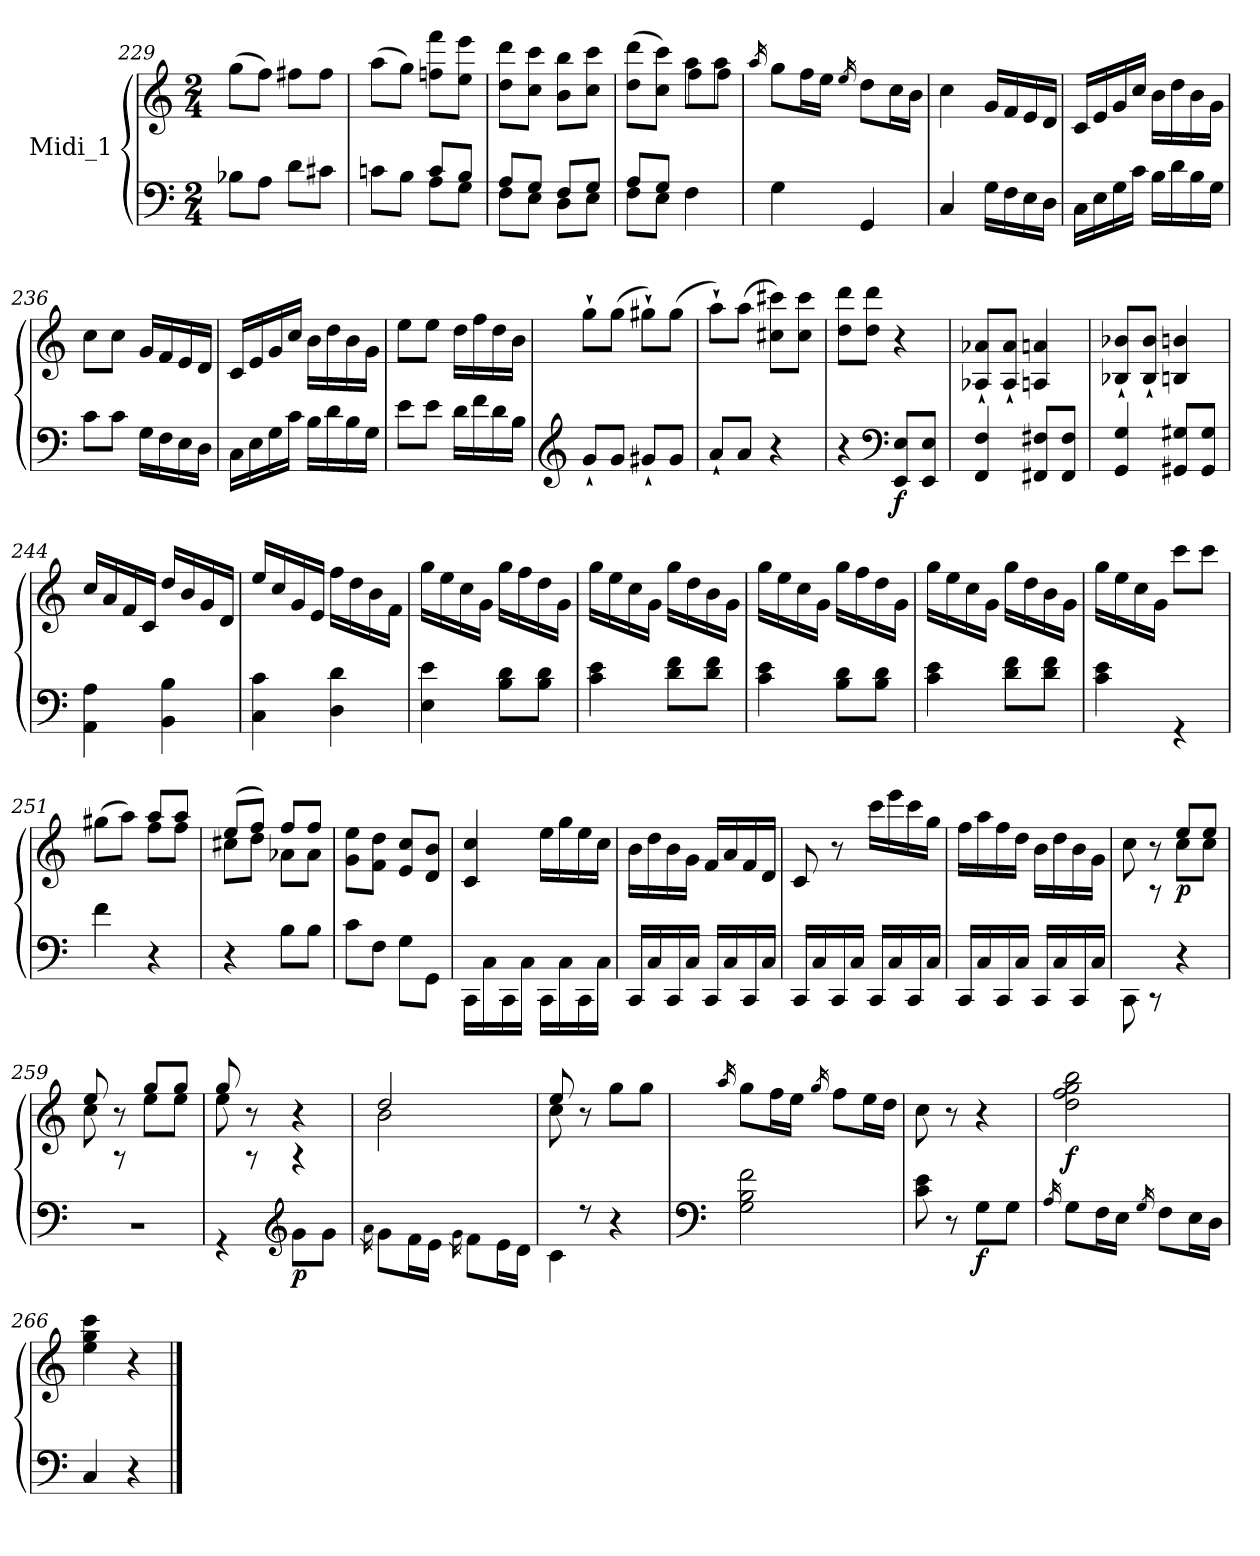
**kern	**kern	**dynam
*part1	*part1	*part1
*staff2	*staff1	*staff1/2
*I"Midi_1	*	*
*clefF4	*clefG2	*
*k[]	*k[]	*
*C:	*C:	*
*M2/4	*M2/4	*
=229	=229	=229
*^	*	*
8B-X\L	2ryy	(>8gg\L	.
8A\J	.	8ff\J)	.
8d\L	.	8ff#X\L	.
8c#X\J	.	8ff#\J	.
=230	=230	=230	=230
8cni\L	4ryy	(>8aa\L	.
8B\J	.	8gg\J)	.
8c/L	8A\L	8ffni\ 8fff\L	.
8B/J	8G\J	8ee\ 8eee\J	.
=231	=231	=231	=231
8A/L	8F\L	8dd\ 8ddd\L	.
8G/J	8E\J	8cc\ 8ccc\J	.
8F/L	8D\L	8b\ 8bb\L	.
8G/J	8E\J	8cc\ 8ccc\J	.
!!LO:LB:g=z
=232	=232	=232	=232
*	*^	*^	*
4ryy	8A/L	8F\L	(>8dd\ 8ddd\L	4ryy	.
.	8G/J	8E\J	8cc\ 8ccc\J)	.	.
4ryy	4F\	4ryy	8aa\L	8ff\L	.
.	.	.	8aa\J	8ff\J	.
*	*	*	*v	*v	*
=233	=233	=233	=233	=233
.	.	.	16qaa/	.
2ryy	4G\	2ryy	8gg\L	.
.	.	.	16ff\L	.
.	.	.	16ee\JJ	.
.	.	.	16qee/	.
.	4GG/	.	8dd\L	.
.	.	.	16cc\L	.
.	.	.	16b\JJ	.
=234	=234	=234	=234	=234
2ryy	4C/	2ryy	4cc\	.
.	16G\LL	.	16g/LL	.
.	16F\	.	16f/	.
.	16E\	.	16e/	.
.	16D\JJ	.	16d/JJ	.
=235	=235	=235	=235	=235
2ryy	16C\LL	2ryy	16c/LL	.
.	16E\	.	16e/	.
.	16G\	.	16g/	.
.	16c\JJ	.	16cc/JJ	.
.	16B\LL	.	16b\LL	.
.	16d\	.	16dd\	.
.	16B\	.	16b\	.
.	16G\JJ	.	16g\JJ	.
=236	=236	=236	=236	=236
2ryy	8c\L	2ryy	8cc\L	.
.	8c\J	.	8cc\J	.
.	16G\LL	.	16g/LL	.
.	16F\	.	16f/	.
.	16E\	.	16e/	.
.	16D\JJ	.	16d/JJ	.
=237	=237	=237	=237	=237
2ryy	16C\LL	2ryy	16c/LL	.
.	16E\	.	16e/	.
.	16G\	.	16g/	.
.	16c\JJ	.	16cc/JJ	.
.	16B\LL	.	16b\LL	.
.	16d\	.	16dd\	.
.	16B\	.	16b\	.
.	16G\JJ	.	16g\JJ	.
*v	*v	*v	*	*
!!LO:LB:g=z
=238	=238	=238
8e\L	8ee\L	.
8e\J	8ee\J	.
16d\LL	16dd\LL	.
16f\	16ff\	.
16d\	16dd\	.
16B\JJ	16b\JJ	.
=239	=239	=239
*clefG2	*	*
8g`/L	8gg`\L	.
8g/J	(>8gg\J	.
8g#X`/L	8gg#X`\L)	.
8g#/J	(>8gg#\J	.
=240	=240	=240
8a`/L	8aa`\L)	.
8a/J	(>8aa\J	.
4r	8cc#X\ 8ccc#X\L)	.
.	8cc#\ 8ccc#\J	.
=241	=241	=241
4r	8dd\ 8ddd\L	.
.	8dd\ 8ddd\J	.
*clefF4	*	*
!	!	!LO:DY:b=2
8EE/ 8E/L	4r	f
8EE/ 8E/J	.	.
=242	=242	=242
4FF/ 4F/	8A-X/` 8a-X/`L	.
.	8A-/` 8a-/`J	.
8FF#X/ 8F#X/L	4An/ 4an/	.
8FF#/ 8F#/J	.	.
=243	=243	=243
4GG/ 4G/	8B-X/` 8b-X/`L	.
.	8B-/` 8b-/`J	.
8GG#X/ 8G#X/L	4Bn/ 4bn/	.
8GG#/ 8G#/J	.	.
!!LO:PB:g=z
=244	=244	=244
4AA\ 4A\	16cc/LL	.
.	16a/	.
.	16f/	.
.	16c/JJ	.
4BB\ 4B\	16dd/LL	.
.	16b/	.
.	16g/	.
.	16d/JJ	.
!!LO:LB:g=z
=245	=245	=245
4C\ 4c\	16ee/LL	.
.	16cc/	.
.	16g/	.
.	16e/JJ	.
4D\ 4d\	16ff\LL	.
.	16dd\	.
.	16b\	.
.	16f\JJ	.
=246	=246	=246
4E\ 4e\	16gg\LL	.
.	16ee\	.
.	16cc\	.
.	16g\JJ	.
8B\ 8d\L	16gg\LL	.
.	16ff\	.
8B\ 8d\J	16dd\	.
.	16g\JJ	.
=247	=247	=247
4c\ 4e\	16gg\LL	.
.	16ee\	.
.	16cc\	.
.	16g\JJ	.
8d\ 8f\L	16gg\LL	.
.	16dd\	.
8d\ 8f\J	16b\	.
.	16g\JJ	.
=248	=248	=248
4c\ 4e\	16gg\LL	.
.	16ee\	.
.	16cc\	.
.	16g\JJ	.
8B\ 8d\L	16gg\LL	.
.	16ff\	.
8B\ 8d\J	16dd\	.
.	16g\JJ	.
=249	=249	=249
4c\ 4e\	16gg\LL	.
.	16ee\	.
.	16cc\	.
.	16g\JJ	.
8d\ 8f\L	16gg\LL	.
.	16dd\	.
8d\ 8f\J	16b\	.
.	16g\JJ	.
!!LO:LB:g=z
=250	=250	=250
*^	*	*
2ryy	4c\ 4e\	16gg\LL	.
.	.	16ee\	.
.	.	16cc\	.
.	.	16g\JJ	.
.	4r	8ccc\L	.
.	.	8ccc\J	.
=251	=251	=251	=251
*	*	*^	*
4ryy	4f\	(>8gg#X\L	4ryy	.
.	.	8aa\J)	.	.
4ryy	4r	8aa/L	8ff\L	.
.	.	8aa/J	8ff\J	.
*v	*v	*	*	*
=252	=252	=252	=252
4r	(>8ee/L	8cc#X\L	.
.	8ff/J)	8dd\J	.
8B\L	8ff/L	8a-X\L	.
8B\J	8ff/J	8a-\J	.
*	*v	*v	*
=253	=253	=253
*^	*	*
2ryy	8c\L	8g\ 8ee\L	.
.	8F\J	8f\ 8dd\J	.
.	8G\L	8e/ 8cc/L	.
.	8GG\J	8d/ 8b/J	.
=254	=254	=254	=254
2ryy	16CC\LL	4c/ 4cc/	.
.	16C\	.	.
.	16CC\	.	.
.	16C\JJ	.	.
.	16CC\LL	16ee\LL	.
.	16C\	16gg\	.
.	16CC\	16ee\	.
.	16C\JJ	16cc\JJ	.
*v	*v	*	*
!!LO:LB:g=z
=255	=255	=255
16CC/LL	16b\LL	.
16C/	16dd\	.
16CC/	16b\	.
16C/JJ	16g\JJ	.
16CC/LL	16f/LL	.
16C/	16a/	.
16CC/	16f/	.
16C/JJ	16d/JJ	.
=256	=256	=256
16CC/LL	8c/	.
16C/	.	.
16CC/	8r	.
16C/JJ	.	.
16CC/LL	16ccc\LL	.
16C/	16eee\	.
16CC/	16ccc\	.
16C/JJ	16gg\JJ	.
=257	=257	=257
16CC/LL	16ff\LL	.
16C/	16aa\	.
16CC/	16ff\	.
16C/JJ	16dd\JJ	.
16CC/LL	16b\LL	.
16C/	16dd\	.
16CC/	16b\	.
16C/JJ	16g\JJ	.
!!LO:PB:g=z
=258	=258	=258
*^	*^	*
8ryy	8CC\	8cc\	4ryy	.
8rb	8r	8r	.	.
!	!	!	!	!LO:DY:b
4ryy	4r	8ee/L	8cc\L	p
.	.	8ee/J	8cc\J	.
=259	=259	=259	=259	=259
8ryy	2r	8ee/	8cc\	.
8rb	.	8r	8ryy	.
4ryy	.	8gg/L	8ee\L	.
.	.	8gg/J	8ee\J	.
=260	=260	=260	=260	=260
8ryy	4r	8gg/	8ee\	.
8rb	.	8r	4.ryy	.
*clefG2	*	*	*	*
!	!	!	!	!LO:DY:b=2
4rggg	8g\L	4r	.	p
.	8g\J	.	.	.
*v	*v	*	*	*
=261	=261	=261	=261
16qa\	.	.	.
8g\L	2dd/	2b\	.
16f\L	.	.	.
16e\JJ	.	.	.
16qg\	.	.	.
8f\L	.	.	.
16e\L	.	.	.
16d\JJ	.	.	.
=262	=262	=262	=262
*^	*	*	*
8ryy	4c\	8ee/	8cc\	.
8r	.	8r	4.ryy	.
4ryy	4r	8gg\L	.	.
.	.	8gg\J	.	.
*v	*v	*	*	*
*	*v	*v	*
!!LO:LB:g=z
=263	=263	=263
*clefF4	*	*
.	16qaa/	.
2G\ 2B\ 2f\	8gg\L	.
.	16ff\L	.
.	16ee\JJ	.
.	16qgg/	.
.	8ff\L	.
.	16ee\L	.
.	16dd\JJ	.
=264	=264	=264
8c\ 8e\	8cc\	.
8r	8r	.
!	!	!LO:DY:b=2
8G\L	4r	f
8G\J	.	.
=265	=265	=265
16qA/	.	.
!	!	!LO:DY:b
8G\L	2dd\ 2ff\ 2gg\ 2bb\	f
16F\L	.	.
16E\JJ	.	.
16qG/	.	.
8F\L	.	.
16E\L	.	.
16D\JJ	.	.
=266	=266	=266
4C/	4ee\ 4gg\ 4ccc\	.
4r	4r	.
==	==	==
*-	*-	*-
